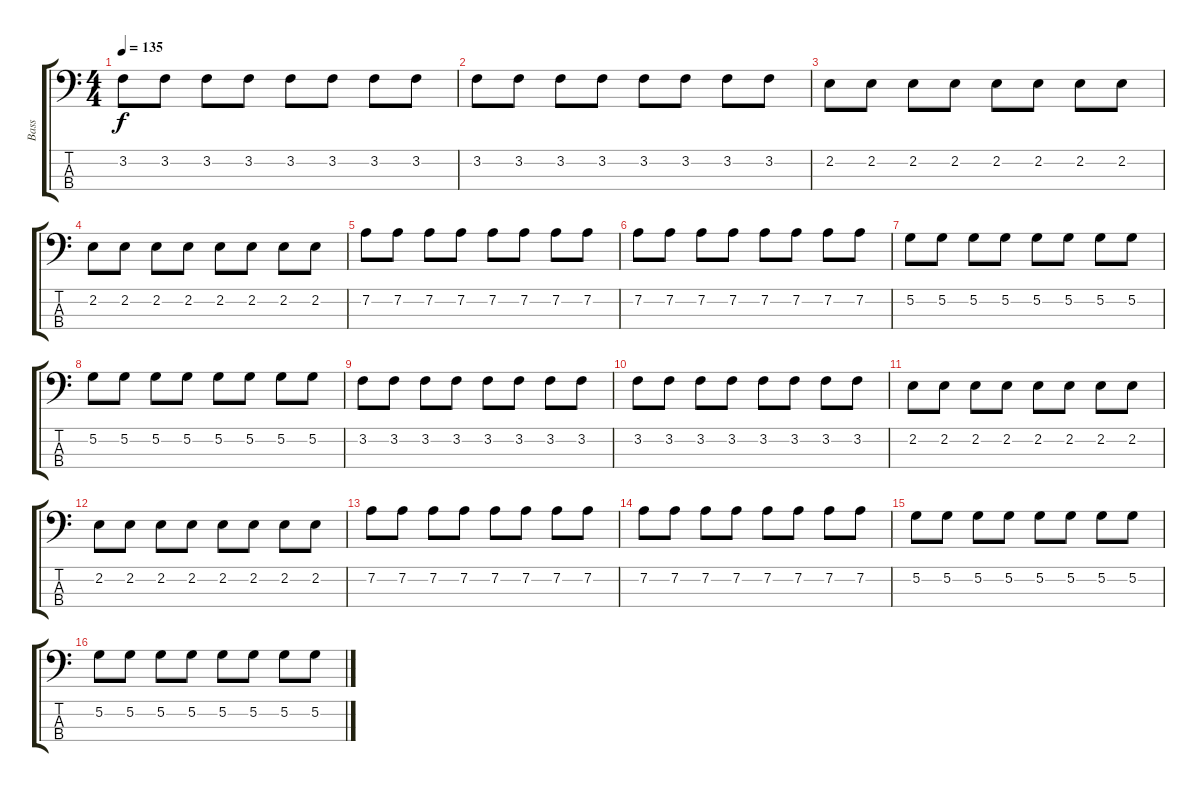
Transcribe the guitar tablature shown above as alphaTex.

\track ("Bass" "Bass") {instrument electricbassfinger}
\staff {score tabs}
\tuning (G2 D2 A1 E1) {hide}
\ts (4 4)
\tempo 135
\clef f4
\ks c
3.2.8{dy f} 3.2.8 3.2.8 3.2.8 3.2.8 3.2.8 3.2.8 3.2.8 |
3.2.8 3.2.8 3.2.8 3.2.8 3.2.8 3.2.8 3.2.8 3.2.8 |
2.2.8 2.2.8 2.2.8 2.2.8 2.2.8 2.2.8 2.2.8 2.2.8 |
2.2.8 2.2.8 2.2.8 2.2.8 2.2.8 2.2.8 2.2.8 2.2.8 |
7.2.8 7.2.8 7.2.8 7.2.8 7.2.8 7.2.8 7.2.8 7.2.8 |
7.2.8 7.2.8 7.2.8 7.2.8 7.2.8 7.2.8 7.2.8 7.2.8 |
5.2.8 5.2.8 5.2.8 5.2.8 5.2.8 5.2.8 5.2.8 5.2.8 |
5.2.8 5.2.8 5.2.8 5.2.8 5.2.8 5.2.8 5.2.8 5.2.8 |
3.2.8 3.2.8 3.2.8 3.2.8 3.2.8 3.2.8 3.2.8 3.2.8 |
3.2.8 3.2.8 3.2.8 3.2.8 3.2.8 3.2.8 3.2.8 3.2.8 |
2.2.8 2.2.8 2.2.8 2.2.8 2.2.8 2.2.8 2.2.8 2.2.8 |
2.2.8 2.2.8 2.2.8 2.2.8 2.2.8 2.2.8 2.2.8 2.2.8 |
7.2.8 7.2.8 7.2.8 7.2.8 7.2.8 7.2.8 7.2.8 7.2.8 |
7.2.8 7.2.8 7.2.8 7.2.8 7.2.8 7.2.8 7.2.8 7.2.8 |
5.2.8 5.2.8 5.2.8 5.2.8 5.2.8 5.2.8 5.2.8 5.2.8 |
5.2.8 5.2.8 5.2.8 5.2.8 5.2.8 5.2.8 5.2.8 5.2.8
